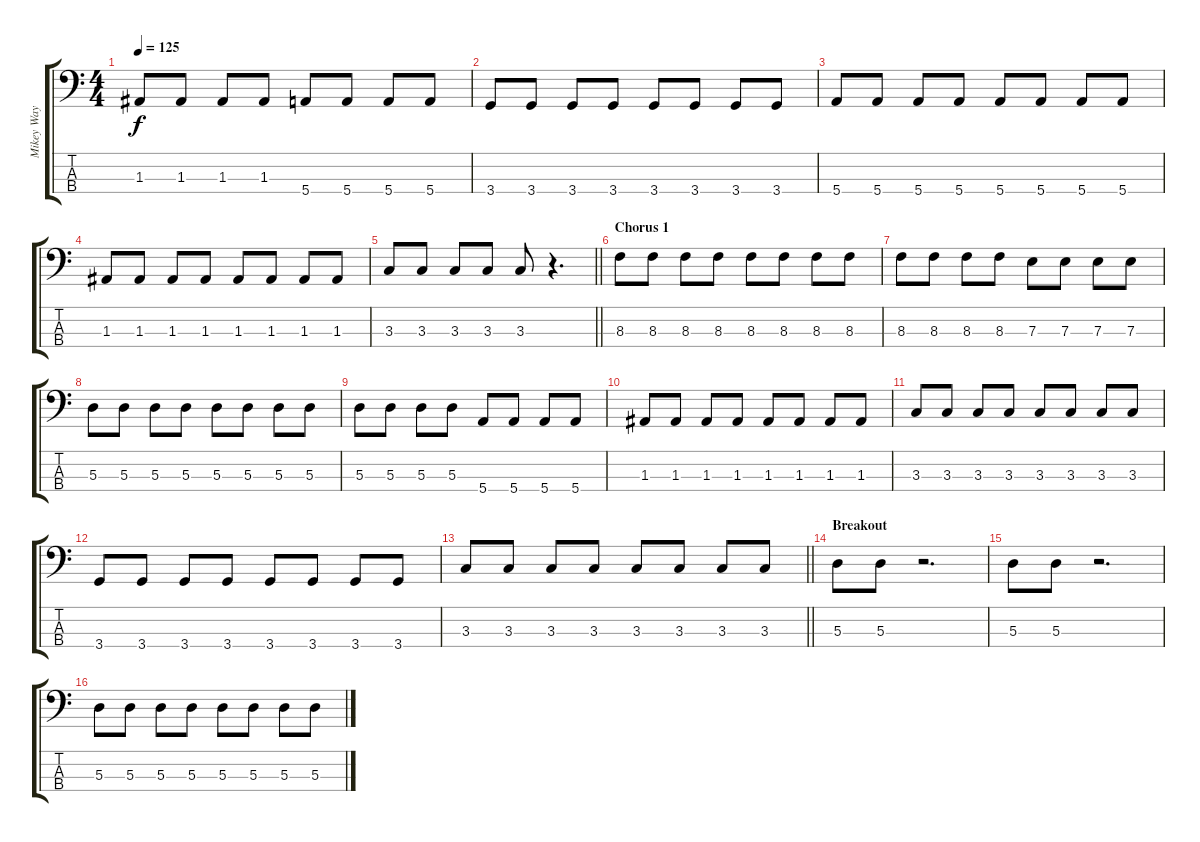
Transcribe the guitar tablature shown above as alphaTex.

\track ("Mikey Way" "Mikey Way") {instrument electricbasspick}
\staff {score tabs}
\tuning (G2 D2 A1 E1) {hide}
\ts (4 4)
\tempo 125
\clef f4
\ks c
1.3.8{dy f} 1.3.8 1.3.8 1.3.8 5.4.8 5.4.8 5.4.8 5.4.8 |
3.4.8 3.4.8 3.4.8 3.4.8 3.4.8 3.4.8 3.4.8 3.4.8 |
5.4.8 5.4.8 5.4.8 5.4.8 5.4.8 5.4.8 5.4.8 5.4.8 |
1.3.8 1.3.8 1.3.8 1.3.8 1.3.8 1.3.8 1.3.8 1.3.8 |
\barLineRight lightlight
3.3.8 3.3.8 3.3.8 3.3.8 3.3.8 r.4{d} |
\section ("" "Chorus 1")
8.3.8 8.3.8 8.3.8 8.3.8 8.3.8 8.3.8 8.3.8 8.3.8 |
8.3.8 8.3.8 8.3.8 8.3.8 7.3.8 7.3.8 7.3.8 7.3.8 |
5.3.8 5.3.8 5.3.8 5.3.8 5.3.8 5.3.8 5.3.8 5.3.8 |
5.3.8 5.3.8 5.3.8 5.3.8 5.4.8 5.4.8 5.4.8 5.4.8 |
1.3.8 1.3.8 1.3.8 1.3.8 1.3.8 1.3.8 1.3.8 1.3.8 |
3.3.8 3.3.8 3.3.8 3.3.8 3.3.8 3.3.8 3.3.8 3.3.8 |
3.4.8 3.4.8 3.4.8 3.4.8 3.4.8 3.4.8 3.4.8 3.4.8 |
\barLineRight lightlight
3.3.8 3.3.8 3.3.8 3.3.8 3.3.8 3.3.8 3.3.8 3.3.8 |
\section ("" "Breakout")
5.3.8 5.3.8 r.2{d} |
5.3.8 5.3.8 r.2{d} |
5.3.8 5.3.8 5.3.8 5.3.8 5.3.8 5.3.8 5.3.8 5.3.8
